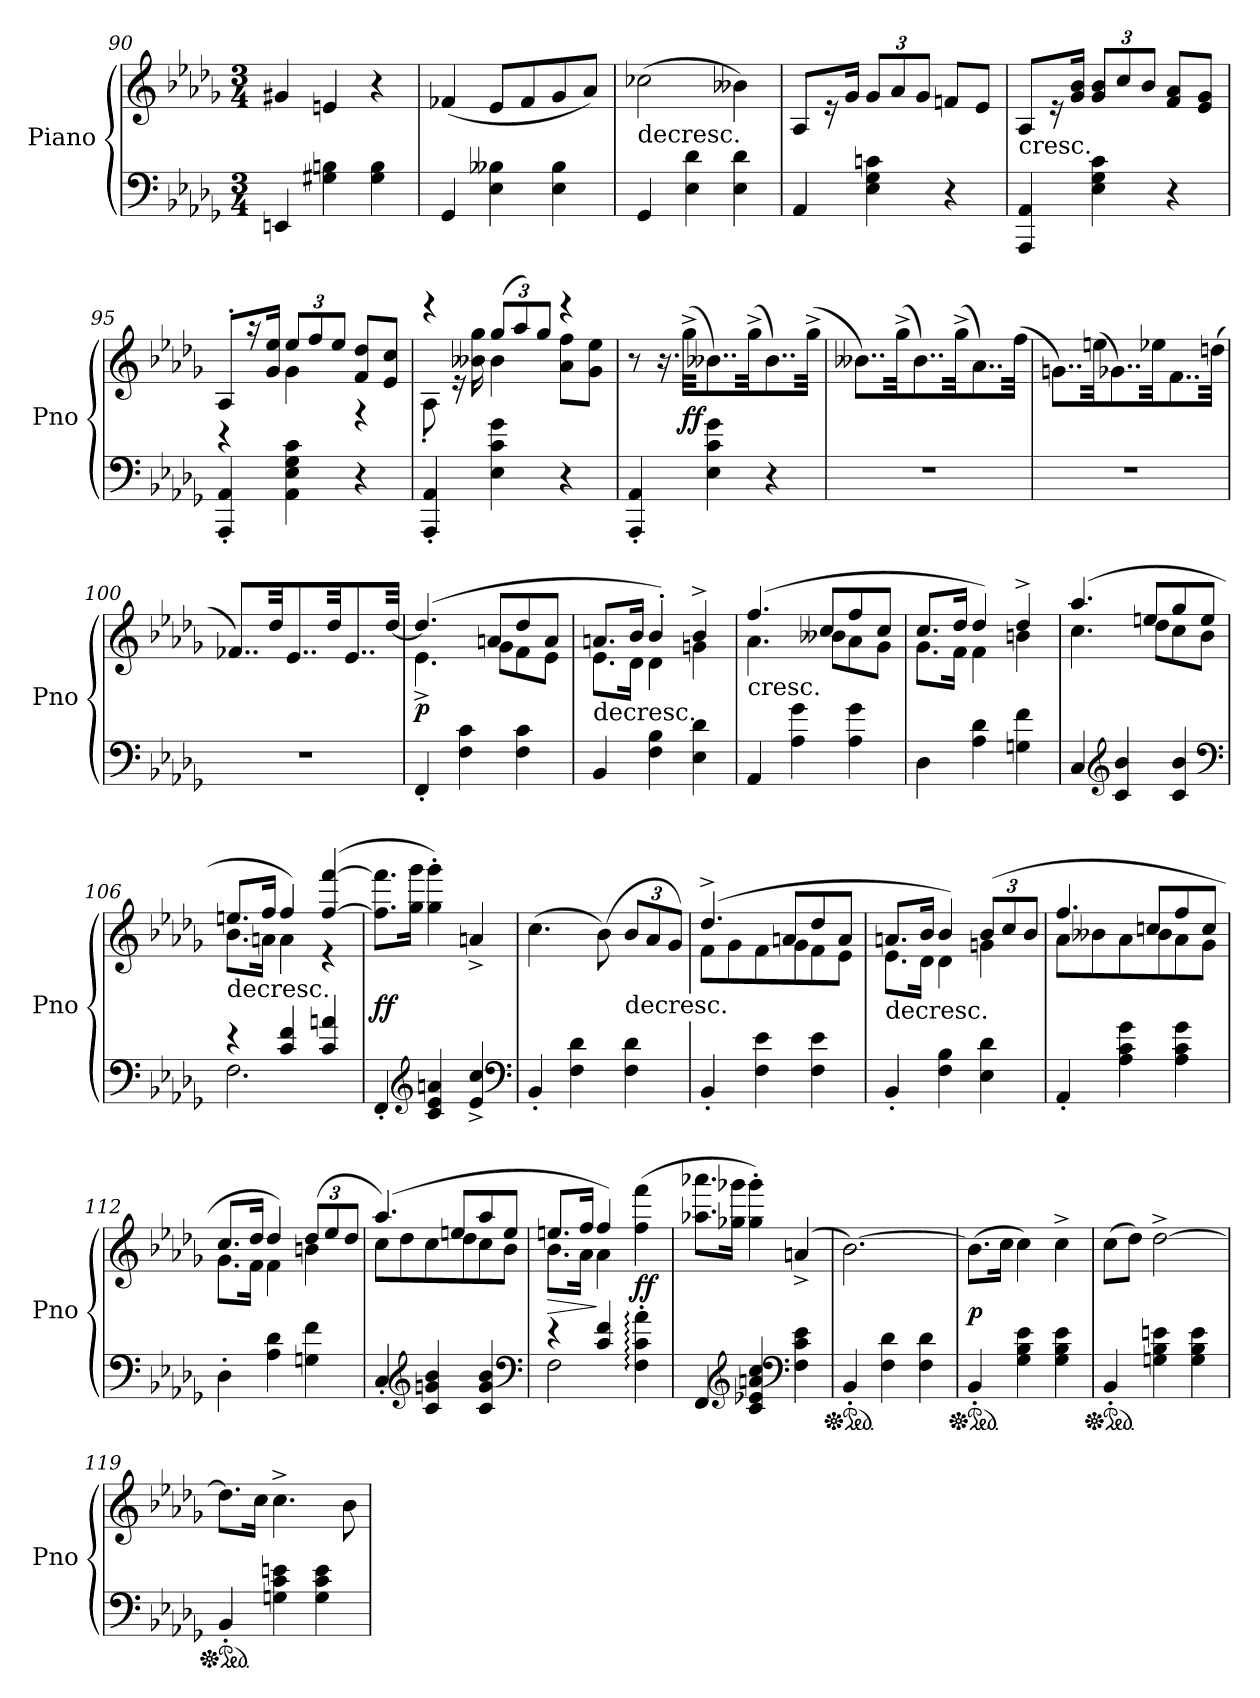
**kern	**kern	**dynam
*part1	*part1	*part1
*staff2	*staff1	*staff1/2
*I"Piano	*	*
*I'Pno	*	*
*clefF4	*clefG2	*
*k[b-e-a-d-g-]	*k[b-e-a-d-g-]	*
*b-:	*b-:	*
*M3/4	*M3/4	*
=90	=90	=90
4EEn	4g#X	.
4G#X 4Bn	4en	.
4G# 4B	4r	.
=91	=91	=91
4GG-	(4f-X	.
4E- 4B--X	8e-L	.
.	8f-	.
4E- 4B--	8g-	.
.	8a-J)	.
=92	=92	=92
!	!LO:TX:c:t=decresc.	!
4GG-	(2cc-X	.
4E- 4d-	.	.
4E- 4d-	4b--X)	.
=93	=93	=93
4AA-	8A-L	.
.	16r	.
.	16g-Jk	.
4E- 4G- 4cn	12g-L	.
.	12a-	.
.	12g-J	.
4r	8fnL	.
.	8e-J	.
=94	=94	=94
!	!LO:TX:c:t=cresc.	!
4AAA- 4AA-	8A-L	.
.	16r	.
.	16g- 16b-Jk	.
4E- 4G- 4c	12g- 12b-L	.
.	12cc	.
.	12b-J	.
4r	8f 8a-L	.
.	8e- 8g-J	.
=95	=95	=95
*	*^	*
4AAA-' 4AA-'	8A-'L	4r	.
.	16r	.	.
.	16g- 16ee-Jk	.	.
4AA- 4E- 4G- 4c	12ee-L	4g-	.
.	12ff	.	.
.	12ee-J	.	.
4r	8f 8dd-L	4r	.
.	8e- 8ccJ	.	.
=96	=96	=96	=96
4AAA-' 4AA-'	4r	8A-'	.
.	.	16r	.
.	.	16b--X 16gg-	.
4E- 4c 4g-	(12gg-L	4b--	.
.	12aa-)	.	.
.	12gg-J	.	.
4r	4r	8a- 8ffL	.
.	.	8g- 8ee-J	.
*	*v	*v	*
=97	=97	=97
4AAA-' 4AA-'	8r	.
.	16.r	.
.	(32gg-^KKL	ff
4E- 4c 4g-	8..b--X)	.
.	(32gg-^KK	.
4r	8..b--)	.
.	(32gg-^Jkk	.
=98	=98	=98
2.r	8..b--XL)	.
.	(32gg-^KK	.
.	8..b--)	.
.	(32gg-^KK	.
.	8..a-)	.
.	(32ffJkk	.
=99	=99	=99
2.r	8..gnL)	.
.	(32eenKK	.
.	8..g-X)	.
.	32ee-XKK	.
.	8..f	.
.	(32ddnJkk	.
=100	=100	=100
2.r	8..f-XL)	.
.	32dd-KK	.
.	8..e-	.
.	32dd-KK	.
.	8..e-	.
.	[32dd-Jkk	.
=101	=101	=101
*	*^	*
4FF'	(4.dd-]	4.e-^	p
4F 4c	.	.	.
.	8anL	8g-L	.
4F 4c	8dd-	8f	.
.	8aJ	8e-J	.
=102	=102	=102	=102
!	!LO:TX:c:t=decresc.	!	!
4BB-	8.anL	8.e-L	.
.	16b-Jk	16d-Jk	.
4F 4B-	4b-')	4d-	.
4E- 4d-	4b-^	4gn	.
=103	=103	=103	=103
!	!LO:TX:c:t=cresc.	!	!
4AA-	(4.ff	4.a-	.
4A- 4g-	.	.	.
.	8ccL	8b--XL	.
4A- 4g-	8ff	8a-	.
.	8ccJ	8g-J	.
=104	=104	=104	=104
4D-	8.ccL	8.g-L	.
.	16dd-Jk	16fJk	.
4A- 4d-	4dd-)	4f	.
4Gn 4f	4dd-^	4bn	.
=105	=105	=105	=105
4C	(4.aa-	4.cc	.
*clefG2	*	*	*
4c 4b-	.	.	.
.	8eenL	8dd-L	.
4c 4b-	8gg-	8cc	.
.	8eeJ	8b-J	.
*clefF4	*	*	*
=106	=106	=106	=106
*^	*	*	*
!	!	!LO:TX:c:t=decresc.	!	!
4r	2.F	8.eenL	8.b-L	.
.	.	16ffJk	16anJk	.
4c 4f	.	4ff)	4a	.
4c 4an	.	([4ff [4fff	4r	.
*v	*v	*	*	*
*	*v	*v	*
=107	=107	=107
4FF'	8.ff] 8.fff]L	ff
.	16gg- 16ggg-Jk	.
*clefG2	*	*
4c 4e- 4an	4gg-' 4ggg-')	.
4e-^ 4cc^	4an^	.
*clefF4	*	*
=108	=108	=108
4BB-'	(4.cc	.
4F 4d-	.	.
.	(8b-)	.
!	!LO:TX:c:t=decresc.	!
4F 4d-	12b-L	.
.	12a-	.
.	12g-J)	.
=109	=109	=109
*	*^	*
4BB-'	(4.dd-^	8fL	.
.	.	8g-	.
4F 4e-	.	8f	.
.	8anL	8g-	.
4F 4e-	8dd-	8f	.
.	8aJ	8e-J	.
=110	=110	=110	=110
!	!LO:TX:c:t=decresc.	!	!
4BB-'	8.anL	8.e-L	.
.	16b-Jk	16d-Jk	.
4F 4B-	4b-)	4d-	.
4E- 4d-	(12b-L	4gn	.
.	12cc	.	.
.	12b-J	.	.
=111	=111	=111	=111
4AA-'	4.ff	8a-L	.
.	.	8b--X	.
4A- 4c 4g-	.	8a-	.
.	8ccnL	8b--	.
4A- 4c 4g-	8ff	8a-	.
.	8ccJ	8g-J	.
=112	=112	=112	=112
4D-'	8.ccL	8.g-L	.
.	16dd-Jk	16fJk	.
4A- 4d-	4dd-)	4f	.
4Gn 4f	(12dd-L	4bn	.
.	12ee-	.	.
.	12dd-J	.	.
=113	=113	=113	=113
4C'	(4.aa-)	8ccL	.
.	.	8dd-	.
*clefG2	*	*	*
4c 4gn 4b-	.	8cc	.
.	8eenL	8dd-	.
4c 4g 4b-	8aa-	8cc	.
.	8eeJ	8b-J	.
*clefF4	*	*	*
=114	=114	=114	=114
*^	*	*	*
4r	2F	8.eenL	8.b-L	>
.	.	16ffJk	16a-Jk	.
4c 4f	.	4ff)	4a-	]
4F:'\ 4c:'\ 4a-:'\	4ryy	(4ff\ 4fff\	4ryy	ff
*v	*v	*	*	*
*	*v	*v	*
=115	=115	=115
4FF	8.aa-X 8.aaa-XL	.
.	16gg-X 16ggg-XJk	.
*clefG2	*	*
4c 4e-X 4an 4cc	4gg-' 4ggg-')	.
*clefF4	*	*
4F 4c 4e-	(4an^	.
=116	=116	=116
*Xped	*	*
*ped	*	*
4BB-'	[2.b-)	.
4F 4d-	.	.
4F 4d-	.	.
=117	=117	=117
*Xped	*	*
*ped	*	*
4BB-'	(8.b-L]	p
.	16ccJk	.
4G- 4B- 4e-	4cc)	.
4G- 4B- 4e-	4cc^	.
=118	=118	=118
*Xped	*	*
*ped	*	*
4BB-'	(8ccL	.
.	8dd-J)	.
4Gn 4B- 4en	[2dd-^	.
4G 4B- 4e	.	.
=119	=119	=119
*Xped	*	*
*ped	*	*
4BB-'	8.dd-L]	.
.	16ccJk	.
4Gn 4c 4en	4.cc^	.
4G 4c 4e	.	.
.	8b-	.
=	=	=
*-	*-	*-
